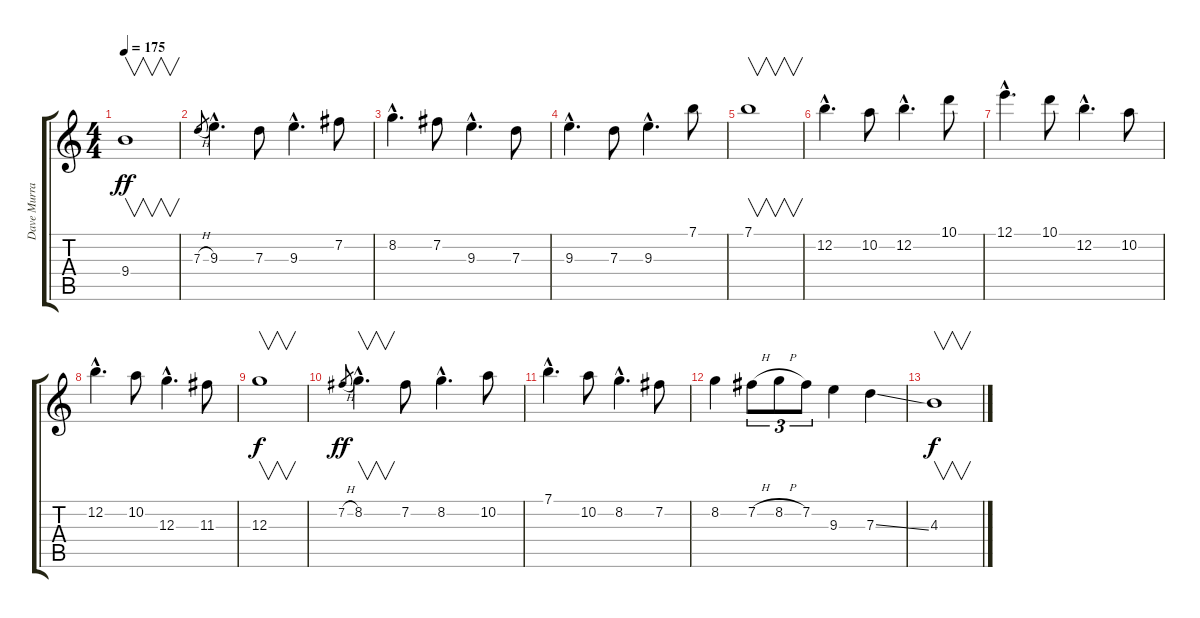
\track ("Dave Murray" "Dave Murra") {instrument overdrivenguitar}
\staff {score tabs}
\tuning (E4 B3 G3 D3 A2 E2) {hide}
\ts (4 4)
\tempo 175
\clef g2
\ks c
9.4.1{v dy ff} |
7.3{h}.8{gr} 9.3{hac}.4{d} 7.3.8 9.3{hac}.4{d} 7.2.8 |
8.2{hac}.4{d} 7.2.8 9.3{hac}.4{d} 7.3.8 |
9.3{hac}.4{d} 7.3.8 9.3{hac}.4{d} 7.1.8 |
7.1.1{v} |
12.2{hac}.4{d} 10.2.8 12.2{hac}.4{d} 10.1.8 |
12.1{hac}.4{d} 10.1.8 12.2{hac}.4{d} 10.2.8 |
12.2{hac}.4{d} 10.2.8 12.3{hac}.4{d} 11.3.8 |
12.3.1{v dy f} |
7.2{h}.8{gr dy ff} 8.2{hac}.4{v d} 7.2.8 8.2{hac}.4{d} 10.2.8 |
7.1{hac}.4{d} 10.2.8 8.2{hac}.4{d} 7.2.8 |
8.2.4 7.2{h}.8{tu (3 2)} 8.2{h}.8{tu (3 2)} 7.2.8{tu (3 2)} 9.3.4 7.3{ss}.4 |
4.3.1{v dy f}
